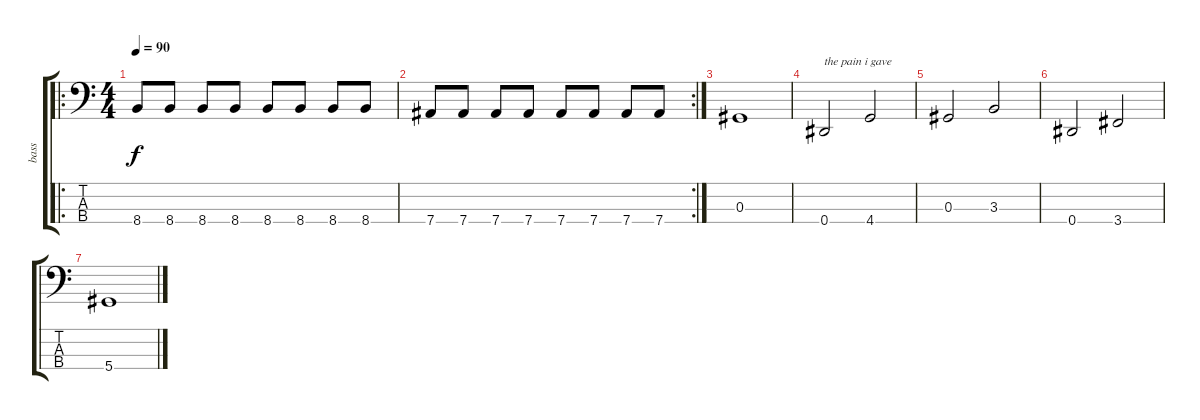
\track ("bass" "bass") {instrument electricbassfinger}
\staff {score tabs}
\tuning (Gb2 Db2 Ab1 Eb1) {hide}
\ro
\ts (4 4)
\tempo 90
\clef f4
\ks c
8.4.8{dy f} 8.4.8 8.4.8 8.4.8 8.4.8 8.4.8 8.4.8 8.4.8 |
\rc 2
7.4.8 7.4.8 7.4.8 7.4.8 7.4.8 7.4.8 7.4.8 7.4.8 |
0.3.1 |
0.4.2{txt "the pain i gave"} 4.4.2 |
0.3.2 3.3.2 |
0.4.2 3.4.2 |
5.4.1
